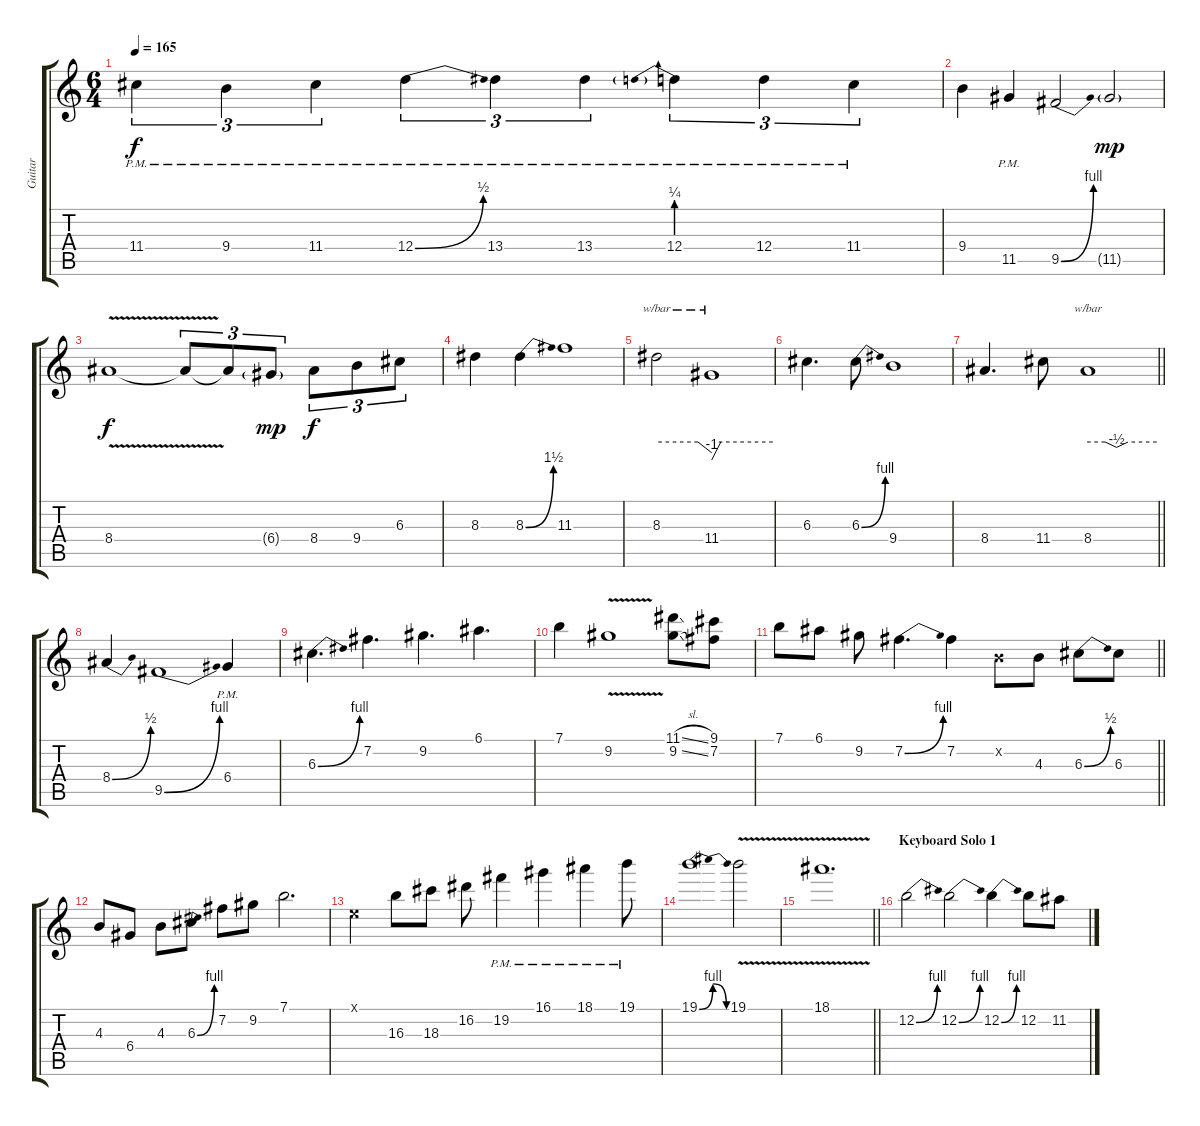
\track ("Guitar" "Guitar") {instrument overdrivenguitar}
\staff {score tabs}
\tuning (E4 B3 G3 D3 A2 E2) {hide}
\ts (6 4)
\tempo 165
\clef g2
\ks c
11.4{pm}.4{tu (3 2) dy f} 9.4{pm}.4{tu (3 2)} 11.4{pm}.4{tu (3 2)} 12.4{be (bend 0 0 60 2) pm}.4{tu (3 2)} 13.4{pm}.4{tu (3 2)} 13.4{pm}.4{tu (3 2)} 12.4{be (prebend 0 1 60 1) pm}.4{tu (3 2)} 12.4{pm}.4{tu (3 2)} 11.4{pm}.4{tu (3 2)} |
9.4.4 11.5{pm}.4 9.5{be (bend 0 0 60 4)}.2 11.5{g}.2{dy mp} |
8.4{v}.1{dy f} 8.4{t}.8{tu (3 2)} 8.4{t}.8{tu (3 2)} 6.4{g}.8{tu (3 2) dy mp} 8.4.8{tu (3 2) dy f} 9.4.8{tu (3 2)} 6.3.8{tu (3 2)} |
8.3.4 8.3{be (bend 0 0 60 6)}.4 11.3.1 |
8.3.2{tbe (custom default 0 0 45 0 60 -4)} 11.4.1{tbe (custom default 0 -10 9 0 60 0)} |
6.3.4{d} 6.3{be (bend 0 0 60 4)}.8 9.4.1 |
\barLineRight lightlight
8.4.4{d} 11.4.8 8.4.1{tbe (custom default 0 0 15 0 25 -2 35 0 60 0)} |
8.4{be (bend 0 0 60 2)}.4 9.5{be (bend 0 0 60 4)}.1 6.4{pm}.4 |
6.3{be (bend 0 0 60 4)}.4{d} 7.2.4{d} 9.2.4{d} 6.1.4{d} |
7.1.4 9.2{v}.1 (11.1{sl} 9.2{sl}).8 (9.1 7.2).8 |
\barLineRight lightlight
7.1.8 6.1.8 9.2.8 7.2{be (bend 0 0 60 4)}.4{d} 7.2.4 0.2{x}.8 4.3.8 6.3{be (bend 0 0 60 2)}.8 6.3.8 |
4.3.8 6.4.8 4.3.8 6.3{be (bend 0 0 60 4)}.8 7.2.8 9.2.8 7.1.2{d} |
0.1{x}.4 16.3.8 18.3.8 16.2.8 19.2{pm}.4 16.1{pm}.4 18.1{pm}.4 19.1{pm}.8 |
19.1{be (bendrelease 0 0 15 4 52 4 60 0)}.1 19.1{v}.2 |
\barLineRight lightlight
18.1{v}.1{d} |
\section ("" "Keyboard Solo 1")
12.2{be (bend 0 0 60 4)}.2 12.2{be (bend 0 0 60 4)}.2 12.2{be (bend 0 0 60 4)}.4 12.2.8 11.2.8
